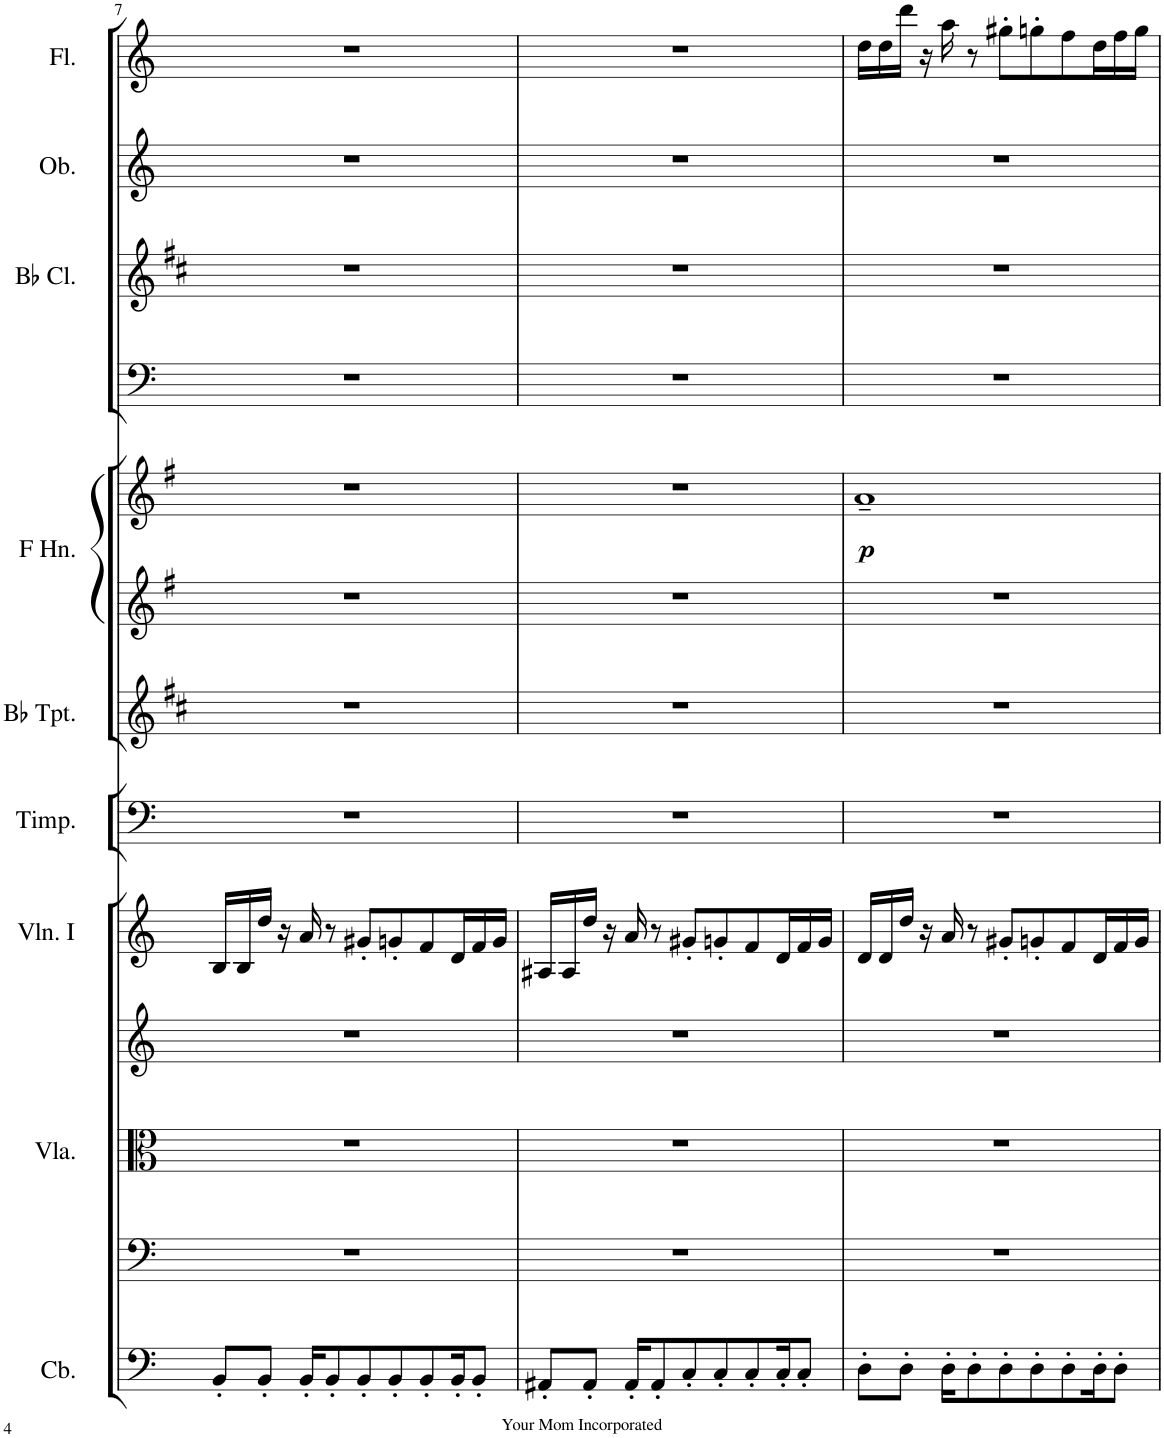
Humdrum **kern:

**kern	**kern	**kern	**kern	**kern	**kern	**kern	**kern	**kern	**dynam	**kern	**kern	**kern	**kern
*part12	*part11	*part10	*part9	*part8	*part7	*part6	*part5	*part5	*part5	*part4	*part3	*part2	*part1
*staff13	*staff12	*staff11	*staff10	*staff9	*staff8	*staff7	*staff6	*staff5	*staff5/6	*staff4	*staff3	*staff2	*staff1
*I"Double Bass	*I"Violoncello	*I"Violas	*I"Violin II	*I"Violins	*I"Timpani	*I"Trumpets in Bb	*I"Horns in F	*	*	*I"Bassoons	*I"Clarinets in Bb	*I"Oboes	*I"Flutes
*	*	*I'Vla.	*	*	*I'Timp.	*	*	*	*	*I'Bsn	*	*I'Ob.	*I'Fl.
!!LO:PB:g=z
*clefF4	*clefF4	*clefC3	*clefG2	*clefG2	*clefF4	*clefG2	*clefG2	*clefG2	*	*clefF4	*clefG2	*clefG2	*clefG2
*Trd7c12	*	*	*	*	*	*Trd1c2	*Trd4c7	*Trd4c7	*	*	*Trd1c2	*	*
*k[]	*k[]	*k[]	*k[]	*k[]	*k[]	*k[f#c#]	*k[f#]	*k[f#]	*	*k[]	*k[f#c#]	*k[]	*k[]
*M4/4	*M4/4	*M4/4	*M4/4	*M4/4	*M4/4	*M4/4	*M4/4	*M4/4	*	*M4/4	*M4/4	*M4/4	*M4/4
*met(c)	*met(c)	*met(c)	*met(c)	*met(c)	*met(c)	*met(c)	*met(c)	*met(c)	*	*met(c)	*met(c)	*met(c)	*met(c)
=7	=7	=7	=7	=7	=7	=7	=7	=7	=7	=7	=7	=7	=7
8BB'/L	1r	1r	1r	16B/LL	1r	1r	1r	1r	.	1r	1r	1r	1r
.	.	.	.	16B/	.	.	.	.	.	.	.	.	.
8BB'/J	.	.	.	16dd/JJ	.	.	.	.	.	.	.	.	.
.	.	.	.	16r	.	.	.	.	.	.	.	.	.
16BB'/KL	.	.	.	16a/	.	.	.	.	.	.	.	.	.
8BB'/	.	.	.	8r	.	.	.	.	.	.	.	.	.
8BB'/	.	.	.	8g#X'/L	.	.	.	.	.	.	.	.	.
8BB'/	.	.	.	8gn'/	.	.	.	.	.	.	.	.	.
8BB'/	.	.	.	8f/	.	.	.	.	.	.	.	.	.
16BB'/K	.	.	.	16d/L	.	.	.	.	.	.	.	.	.
8BB'/J	.	.	.	16f/	.	.	.	.	.	.	.	.	.
.	.	.	.	16g/JJ	.	.	.	.	.	.	.	.	.
=8	=8	=8	=8	=8	=8	=8	=8	=8	=8	=8	=8	=8	=8
8AA#X'/L	1r	1r	1r	16A#X/LL	1r	1r	1r	1r	.	1r	1r	1r	1r
.	.	.	.	16A#/	.	.	.	.	.	.	.	.	.
8AA#'/J	.	.	.	16dd/JJ	.	.	.	.	.	.	.	.	.
.	.	.	.	16r	.	.	.	.	.	.	.	.	.
16AA#'/KL	.	.	.	16a/	.	.	.	.	.	.	.	.	.
8AA#'/	.	.	.	8r	.	.	.	.	.	.	.	.	.
8C'/	.	.	.	8g#X'/L	.	.	.	.	.	.	.	.	.
8C'/	.	.	.	8gn'/	.	.	.	.	.	.	.	.	.
8C'/	.	.	.	8f/	.	.	.	.	.	.	.	.	.
16C'/K	.	.	.	16d/L	.	.	.	.	.	.	.	.	.
8C'/J	.	.	.	16f/	.	.	.	.	.	.	.	.	.
.	.	.	.	16g/JJ	.	.	.	.	.	.	.	.	.
=9	=9	=9	=9	=9	=9	=9	=9	=9	=9	=9	=9	=9	=9
!	!	!	!	!	!	!	!	!	!LO:DY:b	!	!	!	!
8D'\L	1r	1r	1r	16d/LL	1r	1r	1r	1a~	p	1r	1r	1r	16dd\LL
.	.	.	.	16d/	.	.	.	.	.	.	.	.	16dd\
8D'\J	.	.	.	16dd/JJ	.	.	.	.	.	.	.	.	16ddd\JJ
.	.	.	.	16r	.	.	.	.	.	.	.	.	16r
16D'\KL	.	.	.	16a/	.	.	.	.	.	.	.	.	16aa\
8D'\	.	.	.	8r	.	.	.	.	.	.	.	.	8r
8D'\	.	.	.	8g#X'/L	.	.	.	.	.	.	.	.	8gg#X'\L
8D'\	.	.	.	8gn'/	.	.	.	.	.	.	.	.	8ggn'\
8D'\	.	.	.	8f/	.	.	.	.	.	.	.	.	8ff\
16D'\K	.	.	.	16d/L	.	.	.	.	.	.	.	.	16dd\L
8D'\J	.	.	.	16f/	.	.	.	.	.	.	.	.	16ff\
.	.	.	.	16g/JJ	.	.	.	.	.	.	.	.	16gg\JJ
=	=	=	=	=	=	=	=	=	=	=	=	=	=
*-	*-	*-	*-	*-	*-	*-	*-	*-	*-	*-	*-	*-	*-
